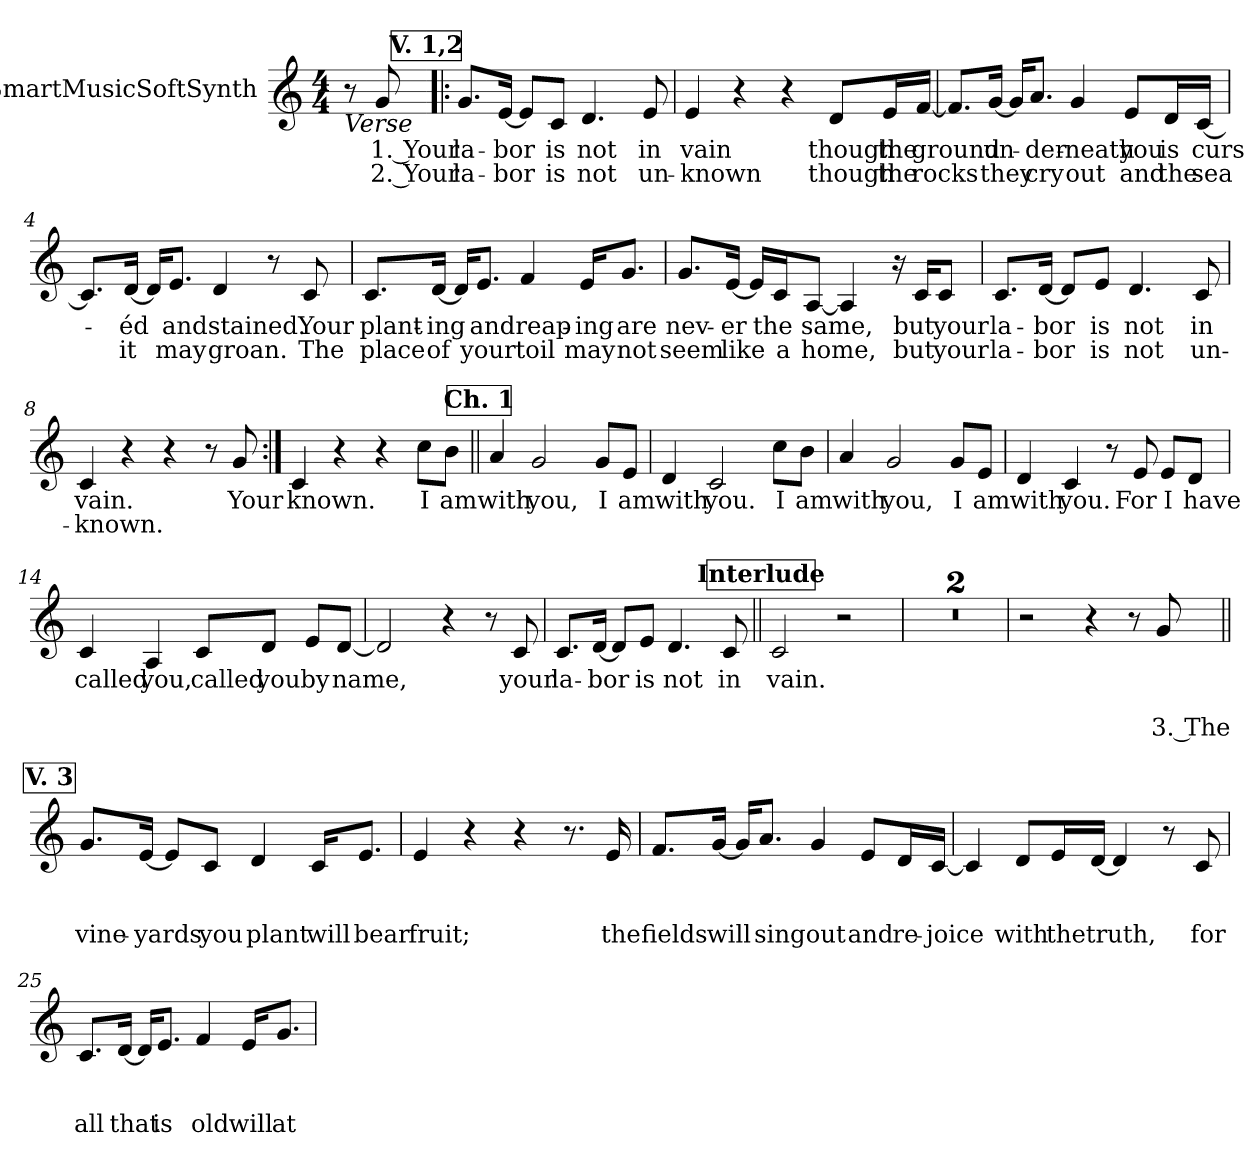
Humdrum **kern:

**kern	**text	**text	**text
*part1	*part1	*part1	*part1
*staff1	*staff1	*staff1	*staff1
*I"SmartMusicSoftSynth	*	*	*
*clefG2	*	*	*
*k[]	*	*	*
*M4/4	*	*	*
=	=	=	=
!LO:TX:b:i:t=Verse	!	!	!
8r	.	.	.
!	!LO:LY:b	!LO:LY:b	!
8g/	1. Your	2. Your	.
!!LO:REH:place=s1:a:B:fs=12:t=V. 1,2
=1!|:	=1!|:	=1!|:	=1!|:
!	!LO:LY:b	!LO:LY:b	!
8.g/L	la-	la-	.
!	!LO:LY:b	!LO:LY:b	!
[16e/Jk	-bor	-bor	.
8e/L]	.	.	.
!	!LO:LY:b	!LO:LY:b	!
8c/J	is	is	.
!	!LO:LY:b	!LO:LY:b	!
4.d/	not	not	.
!	!LO:LY:b	!LO:LY:b	!
8e/	in	un-	.
=2	=2	=2	=2
!	!LO:LY:b	!LO:LY:b	!
4e/	vain	-known	.
4r	.	.	.
4r	.	.	.
!	!LO:LY:b	!LO:LY:b	!
8d/L	though	though	.
!	!LO:LY:b	!LO:LY:b	!
16e/L	the	the	.
!	!LO:LY:b	!LO:LY:b	!
[16f/JJ	ground	rocks	.
!!LO:LB:g=z
=3	=3	=3	=3
8.f/L]	.	.	.
!	!LO:LY:b	!LO:LY:b	!
[16g/Jk	un-	they	.
16g/KL]	.	.	.
!	!LO:LY:b	!LO:LY:b	!
8.a/J	-der-	cry	.
!	!LO:LY:b	!LO:LY:b	!
4g/	-neath	out	.
!	!LO:LY:b	!LO:LY:b	!
8e/L	you	and	.
!	!LO:LY:b	!LO:LY:b	!
16d/L	is	the	.
!	!LO:LY:b	!LO:LY:b	!
[16c/JJ	curs-	sea	.
!!LO:LB:g=z
=4	=4	=4	=4
8.c/L]	.	.	.
!	!LO:LY:b	!LO:LY:b	!
[16d/Jk	-éd	it	.
16d/KL]	.	.	.
!	!LO:LY:b	!LO:LY:b	!
8.e/J	and	may	.
!	!LO:LY:b	!LO:LY:b	!
4d/	stained.	groan.	.
8r	.	.	.
!	!LO:LY:b	!LO:LY:b	!
8c/	Your	The	.
=5	=5	=5	=5
!	!LO:LY:b	!LO:LY:b	!
8.c/L	plant-	place	.
!	!LO:LY:b	!LO:LY:b	!
[16d/Jk	-ing	of	.
16d/KL]	.	.	.
!	!LO:LY:b	!LO:LY:b	!
8.e/J	and	your	.
!	!LO:LY:b	!LO:LY:b	!
4f/	reap-	toil	.
!	!LO:LY:b	!LO:LY:b	!
16e/KL	-ing	may	.
!	!LO:LY:b	!LO:LY:b	!
8.g/J	are	not	.
!!LO:LB:g=z
=6	=6	=6	=6
!	!LO:LY:b	!LO:LY:b	!
8.g/L	nev-	seem	.
!	!LO:LY:b	!LO:LY:b	!
[16e/Jk	-er	like	.
16e/LL]	.	.	.
!	!LO:LY:b	!LO:LY:b	!
16c/J	the	a	.
!	!LO:LY:b	!LO:LY:b	!
[8A/J	same,	home,	.
4A/]	.	.	.
16r	.	.	.
!	!LO:LY:b	!LO:LY:b	!
16c/KL	but	but	.
!	!LO:LY:b	!LO:LY:b	!
8c/J	your	your	.
!!LO:LB:g=z
=7	=7	=7	=7
!	!LO:LY:b	!LO:LY:b	!
8.c/L	la-	la-	.
!	!LO:LY:b	!LO:LY:b	!
[16d/Jk	-bor	-bor	.
8d/L]	.	.	.
!	!LO:LY:b	!LO:LY:b	!
8e/J	is	is	.
!	!LO:LY:b	!LO:LY:b	!
4.d/	not	not	.
!	!LO:LY:b	!LO:LY:b	!
8c/	in	un-	.
=8	=8	=8	=8
!	!LO:LY:b	!LO:LY:b	!
4c/	vain.	-known.	.
4r	.	.	.
4r	.	.	.
8r	.	.	.
!	!LO:LY:b	!	!
8g/	Your	.	.
=9:|!	=9:|!	=9:|!	=9:|!
!	!LO:LY:b	!	!
4c/	known.	.	.
4r	.	.	.
4r	.	.	.
!	!LO:LY:b	!	!
8cc\L	I	.	.
!	!LO:LY:b	!	!
8b\J	am	.	.
!!LO:REH:place=s1:a:B:fs=12:t=Ch. 1
=10||	=10||	=10||	=10||
!	!LO:LY:b	!	!
4a/	with	.	.
!	!LO:LY:b	!	!
2g/	you,	.	.
!	!LO:LY:b	!	!
8g/L	I	.	.
!	!LO:LY:b	!	!
8e/J	am	.	.
!!LO:LB:g=z
=11	=11	=11	=11
!	!LO:LY:b	!	!
4d/	with	.	.
!	!LO:LY:b	!	!
2c/	you.	.	.
!	!LO:LY:b	!	!
8cc\L	I	.	.
!	!LO:LY:b	!	!
8b\J	am	.	.
=12	=12	=12	=12
!	!LO:LY:b	!	!
4a/	with	.	.
!	!LO:LY:b	!	!
2g/	you,	.	.
!	!LO:LY:b	!	!
8g/L	I	.	.
!	!LO:LY:b	!	!
8e/J	am	.	.
=13	=13	=13	=13
!	!LO:LY:b	!	!
4d/	with	.	.
!	!LO:LY:b	!	!
4c/	you.	.	.
8r	.	.	.
!	!LO:LY:b	!	!
8e/	For	.	.
!	!LO:LY:b	!	!
8e/L	I	.	.
!	!LO:LY:b	!	!
8d/J	have	.	.
!!LO:LB:g=z
=14	=14	=14	=14
!	!LO:LY:b	!	!
4c/	called	.	.
!	!LO:LY:b	!	!
4A/	you,	.	.
!	!LO:LY:b	!	!
8c/L	called	.	.
!	!LO:LY:b	!	!
8d/J	you	.	.
!	!LO:LY:b	!	!
8e/L	by	.	.
!	!LO:LY:b	!	!
[8d/J	name,	.	.
!!LO:LB:g=z
=15	=15	=15	=15
2d/]	.	.	.
4r	.	.	.
8r	.	.	.
!	!LO:LY:b	!	!
8c/	your	.	.
=16	=16	=16	=16
!	!LO:LY:b	!	!
8.c/L	la-	.	.
!	!LO:LY:b	!	!
[16d/Jk	-bor	.	.
8d/L]	.	.	.
!	!LO:LY:b	!	!
8e/J	is	.	.
!	!LO:LY:b	!	!
4.d/	not	.	.
!	!LO:LY:b	!	!
8c/	in	.	.
!!LO:REH:place=s1:a:B:fs=12:t=Interlude
=17||	=17||	=17||	=17||
!	!LO:LY:b	!	!
2c/	vain.	.	.
2r	.	.	.
=18	=18	=18	=18
1r	.	.	.
!!LO:LB:g=z
=19	=19	=19	=19
1r	.	.	.
=20	=20	=20	=20
2r	.	.	.
4r	.	.	.
8r	.	.	.
!	!	!	!LO:LY:b
8g/	.	.	3. The
!!LO:REH:place=s1:a:B:fs=12:t=V. 3
=21||	=21||	=21||	=21||
!	!	!	!LO:LY:b
8.g/L	.	.	vine-
!	!	!	!LO:LY:b
[16e/Jk	.	.	-yards
8e/L]	.	.	.
!	!	!	!LO:LY:b
8c/J	.	.	you
!	!	!	!LO:LY:b
4d/	.	.	plant
!	!	!	!LO:LY:b
16c/KL	.	.	will
!	!	!	!LO:LY:b
8.e/J	.	.	bear
=22	=22	=22	=22
!	!	!	!LO:LY:b
4e/	.	.	fruit;
4r	.	.	.
4r	.	.	.
8.r	.	.	.
!	!	!	!LO:LY:b
16e/	.	.	the
!!LO:LB:g=z
=23	=23	=23	=23
!	!	!	!LO:LY:b
8.f/L	.	.	fields
!	!	!	!LO:LY:b
[16g/Jk	.	.	will
16g/KL]	.	.	.
!	!	!	!LO:LY:b
8.a/J	.	.	sing
!	!	!	!LO:LY:b
4g/	.	.	out
!	!	!	!LO:LY:b
8e/L	.	.	and
!	!	!	!LO:LY:b
16d/L	.	.	re-
!	!	!	!LO:LY:b
[16c/JJ	.	.	-joice
=24	=24	=24	=24
4c/]	.	.	.
!	!	!	!LO:LY:b
8d/L	.	.	with
!	!	!	!LO:LY:b
16e/L	.	.	the
!	!	!	!LO:LY:b
[16d/JJ	.	.	truth,
4d/]	.	.	.
8r	.	.	.
!	!	!	!LO:LY:b
8c/	.	.	for
=25	=25	=25	=25
!	!	!	!LO:LY:b
8.c/L	.	.	all
!	!	!	!LO:LY:b
[16d/Jk	.	.	that
16d/KL]	.	.	.
!	!	!	!LO:LY:b
8.e/J	.	.	is
!	!	!	!LO:LY:b
4f/	.	.	old
!	!	!	!LO:LY:b
16e/KL	.	.	will
!	!	!	!LO:LY:b
8.g/J	.	.	at
=	=	=	=
*-	*-	*-	*-
